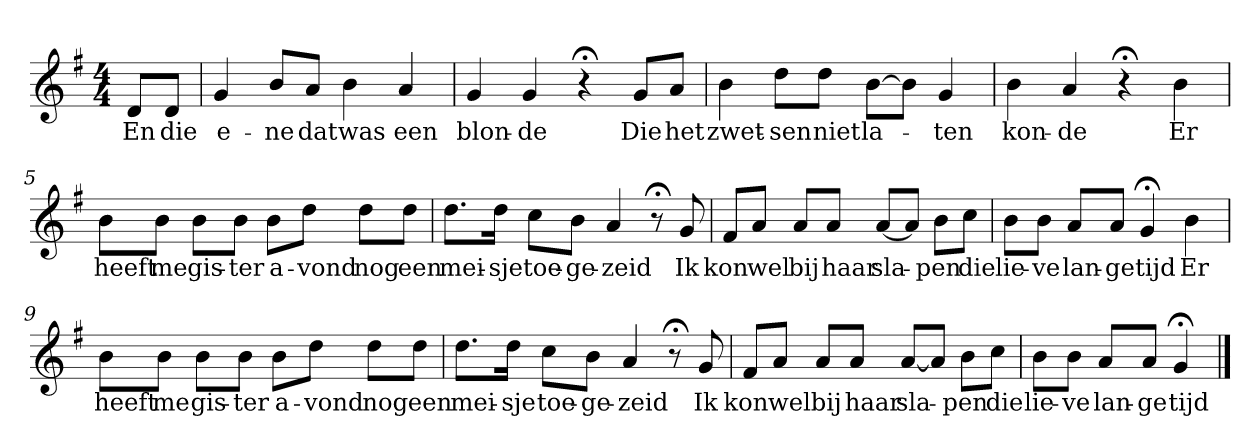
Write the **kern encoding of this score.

**kern	**text
*part1	*part1
*staff1	*staff1
*k[f#]	*
*G:	*
*M4/4	*
*MM120	*
=	=
8dL	En
8dJ	die
=1	=1
4g	e-
8bL	-ne
8aJ	dat
4b	was
4a	een
=2	=2
4g	blon-
4g	-de
4r;<	.
8gL	Die
8aJ	het
=3	=3
4b	zwet-
8ddL	-sen
8ddJ	niet
[8bL	la-
8bJ]	.
4g	-ten
=4	=4
4b	kon-
4a	-de
4r;<	.
4b	Er
=5	=5
8bL	heeft
8bJ	me
8bL	gis-
8bJ	-ter
8bL	a-
8ddJ	-vond
8ddL	nog
8ddJ	een
=6	=6
8.ddL	mei-
16ddJk	-sje
8ccL	toe-
8bJ	-ge-
4a	-zeid
8r;<	.
8g	Ik
=7	=7
8f#L	kon
8aJ	wel
8aL	bij
8aJ	haar
[8aL	sla-
8aJ]	.
8bL	-pen
8ccJ	die
=8	=8
8bL	lie-
8bJ	-ve
8aL	lan-
8aJ	-ge
4g;<	tijd
4b	Er
=9	=9
8bL	heeft
8bJ	me
8bL	gis-
8bJ	-ter
8bL	a-
8ddJ	-vond
8ddL	nog
8ddJ	een
=10	=10
8.ddL	mei-
16ddJk	-sje
8ccL	toe-
8bJ	-ge-
4a	-zeid
8r;<	.
8g	Ik
=11	=11
8f#L	kon
8aJ	wel
8aL	bij
8aJ	haar
[8aL	sla-
8aJ]	.
8bL	-pen
8ccJ	die
=12	=12
8bL	lie-
8bJ	-ve
8aL	lan-
8aJ	-ge
4g;<	tijd
==	==
*-	*-
